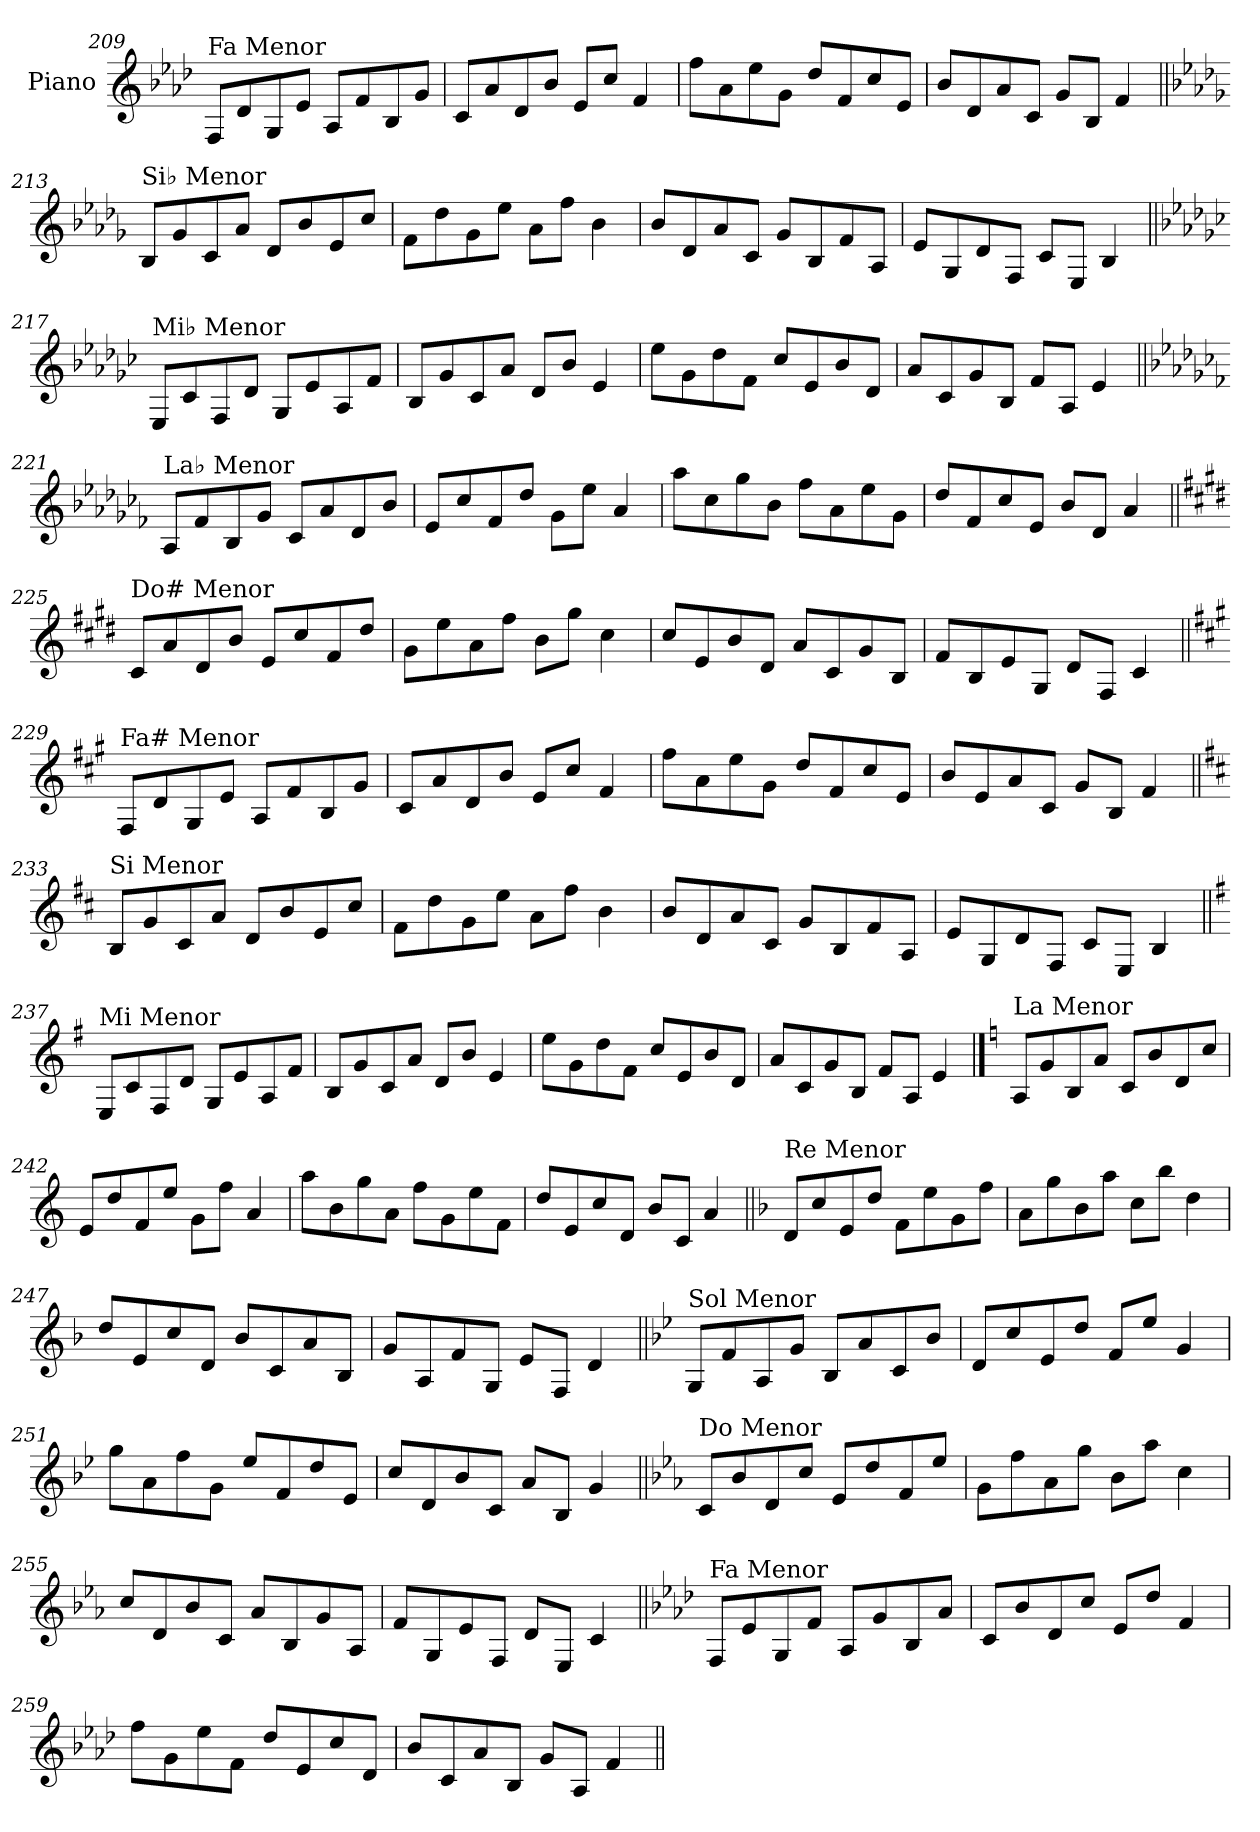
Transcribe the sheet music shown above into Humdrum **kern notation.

**kern
*part1
*staff1
*I"Piano
*I'Pno.
!!LO:LB:g=z
*clefG2
*k[b-e-a-d-]
=209
!LO:TX:a:t=Fa Menor
8F/L
8d-/
8G/
8e-/J
8A-/L
8f/
8B-/
8g/J
=210
8c/L
8a-/
8d-/
8b-/J
8e-/L
8cc/J
4f/
=211
8ff\L
8a-\
8ee-\
8g\J
8dd-/L
8f/
8cc/
8e-/J
=212
8b-/L
8d-/
8a-/
8c/J
8g/L
8B-/J
4f/
!!LO:LB:g=z
=213||
*k[b-e-a-d-g-]
!LO:TX:a:t=Si♭ Menor
8B-/L
8g-/
8c/
8a-/J
8d-/L
8b-/
8e-/
8cc/J
=214
8f\L
8dd-\
8g-\
8ee-\J
8a-\L
8ff\J
4b-\
=215
8b-/L
8d-/
8a-/
8c/J
8g-/L
8B-/
8f/
8A-/J
=216
8e-/L
8G-/
8d-/
8F/J
8c/L
8E-/J
4B-/
!!LO:PB:g=z
=217||
*k[b-e-a-d-g-c-]
!LO:TX:a:t=Mi♭ Menor
8E-/L
8c-/
8F/
8d-/J
8G-/L
8e-/
8A-/
8f/J
=218
8B-/L
8g-/
8c-/
8a-/J
8d-/L
8b-/J
4e-/
=219
8ee-\L
8g-\
8dd-\
8f\J
8cc-/L
8e-/
8b-/
8d-/J
=220
8a-/L
8c-/
8g-/
8B-/J
8f/L
8A-/J
4e-/
!!LO:LB:g=z
=221||
*k[b-e-a-d-g-c-f-]
!LO:TX:a:t=La♭ Menor
8A-/L
8f-/
8B-/
8g-/J
8c-/L
8a-/
8d-/
8b-/J
=222
8e-/L
8cc-/
8f-/
8dd-/J
8g-\L
8ee-\J
4a-/
=223
8aa-\L
8cc-\
8gg-\
8b-\J
8ff-\L
8a-\
8ee-\
8g-\J
=224
8dd-/L
8f-/
8cc-/
8e-/J
8b-/L
8d-/J
4a-/
!!LO:LB:g=z
=225||
*k[f#c#g#d#]
!LO:TX:a:t=Do# Menor
8c#/L
8a/
8d#/
8b/J
8e/L
8cc#/
8f#/
8dd#/J
=226
8g#\L
8ee\
8a\
8ff#\J
8b\L
8gg#\J
4cc#\
=227
8cc#/L
8e/
8b/
8d#/J
8a/L
8c#/
8g#/
8B/J
=228
8f#/L
8B/
8e/
8G#/J
8d#/L
8F#/J
4c#/
!!LO:LB:g=z
=229||
*k[f#c#g#]
!LO:TX:a:t=Fa# Menor
8F#/L
8d/
8G#/
8e/J
8A/L
8f#/
8B/
8g#/J
=230
8c#/L
8a/
8d/
8b/J
8e/L
8cc#/J
4f#/
=231
8ff#\L
8a\
8ee\
8g#\J
8dd/L
8f#/
8cc#/
8e/J
=232
8b/L
8e/
8a/
8c#/J
8g#/L
8B/J
4f#/
!!LO:LB:g=z
=233||
*k[f#c#]
!LO:TX:a:t=Si Menor
8B/L
8g/
8c#/
8a/J
8d/L
8b/
8e/
8cc#/J
=234
8f#\L
8dd\
8g\
8ee\J
8a\L
8ff#\J
4b\
=235
8b/L
8d/
8a/
8c#/J
8g/L
8B/
8f#/
8A/J
=236
8e/L
8G/
8d/
8F#/J
8c#/L
8E/J
4B/
!!LO:LB:g=z
=237||
*k[f#]
!LO:TX:a:t=Mi Menor
8E/L
8c/
8F#/
8d/J
8G/L
8e/
8A/
8f#/J
=238
8B/L
8g/
8c/
8a/J
8d/L
8b/J
4e/
=239
8ee\L
8g\
8dd\
8f#\J
8cc/L
8e/
8b/
8d/J
=240
8a/L
8c/
8g/
8B/J
8f#/L
8A/J
4e/
!!LO:PB:g=z
==241
*k[]
!LO:TX:a:t=La Menor
8A/L
8g/
8B/
8a/J
8c/L
8b/
8d/
8cc/J
=242
8e/L
8dd/
8f/
8ee/J
8g\L
8ff\J
4a/
=243
8aa\L
8b\
8gg\
8a\J
8ff\L
8g\
8ee\
8f\J
=244
8dd/L
8e/
8cc/
8d/J
8b/L
8c/J
4a/
!!LO:LB:g=z
=245||
*k[b-]
!LO:TX:a:t=Re Menor
8d/L
8cc/
8e/
8dd/J
8f\L
8ee\
8g\
8ff\J
=246
8a\L
8gg\
8b-\
8aa\J
8cc\L
8bb-\J
4dd\
=247
8dd/L
8e/
8cc/
8d/J
8b-/L
8c/
8a/
8B-/J
=248
8g/L
8A/
8f/
8G/J
8e/L
8F/J
4d/
!!LO:LB:g=z
=249||
*k[b-e-]
!LO:TX:a:t=Sol Menor
8G/L
8f/
8A/
8g/J
8B-/L
8a/
8c/
8b-/J
=250
8d/L
8cc/
8e-/
8dd/J
8f/L
8ee-/J
4g/
=251
8gg\L
8a\
8ff\
8g\J
8ee-/L
8f/
8dd/
8e-/J
=252
8cc/L
8d/
8b-/
8c/J
8a/L
8B-/J
4g/
!!LO:LB:g=z
=253||
*k[b-e-a-]
!LO:TX:a:t=Do Menor
8c/L
8b-/
8d/
8cc/J
8e-/L
8dd/
8f/
8ee-/J
=254
8g\L
8ff\
8a-\
8gg\J
8b-\L
8aa-\J
4cc\
=255
8cc/L
8d/
8b-/
8c/J
8a-/L
8B-/
8g/
8A-/J
=256
8f/L
8G/
8e-/
8F/J
8d/L
8E-/J
4c/
!!LO:LB:g=z
=257||
*k[b-e-a-d-]
!LO:TX:a:t=Fa Menor
8F/L
8e-/
8G/
8f/J
8A-/L
8g/
8B-/
8a-/J
=258
8c/L
8b-/
8d-/
8cc/J
8e-/L
8dd-/J
4f/
=259
8ff\L
8g\
8ee-\
8f\J
8dd-/L
8e-/
8cc/
8d-/J
=260
8b-/L
8c/
8a-/
8B-/J
8g/L
8A-/J
4f/
=||
*-
